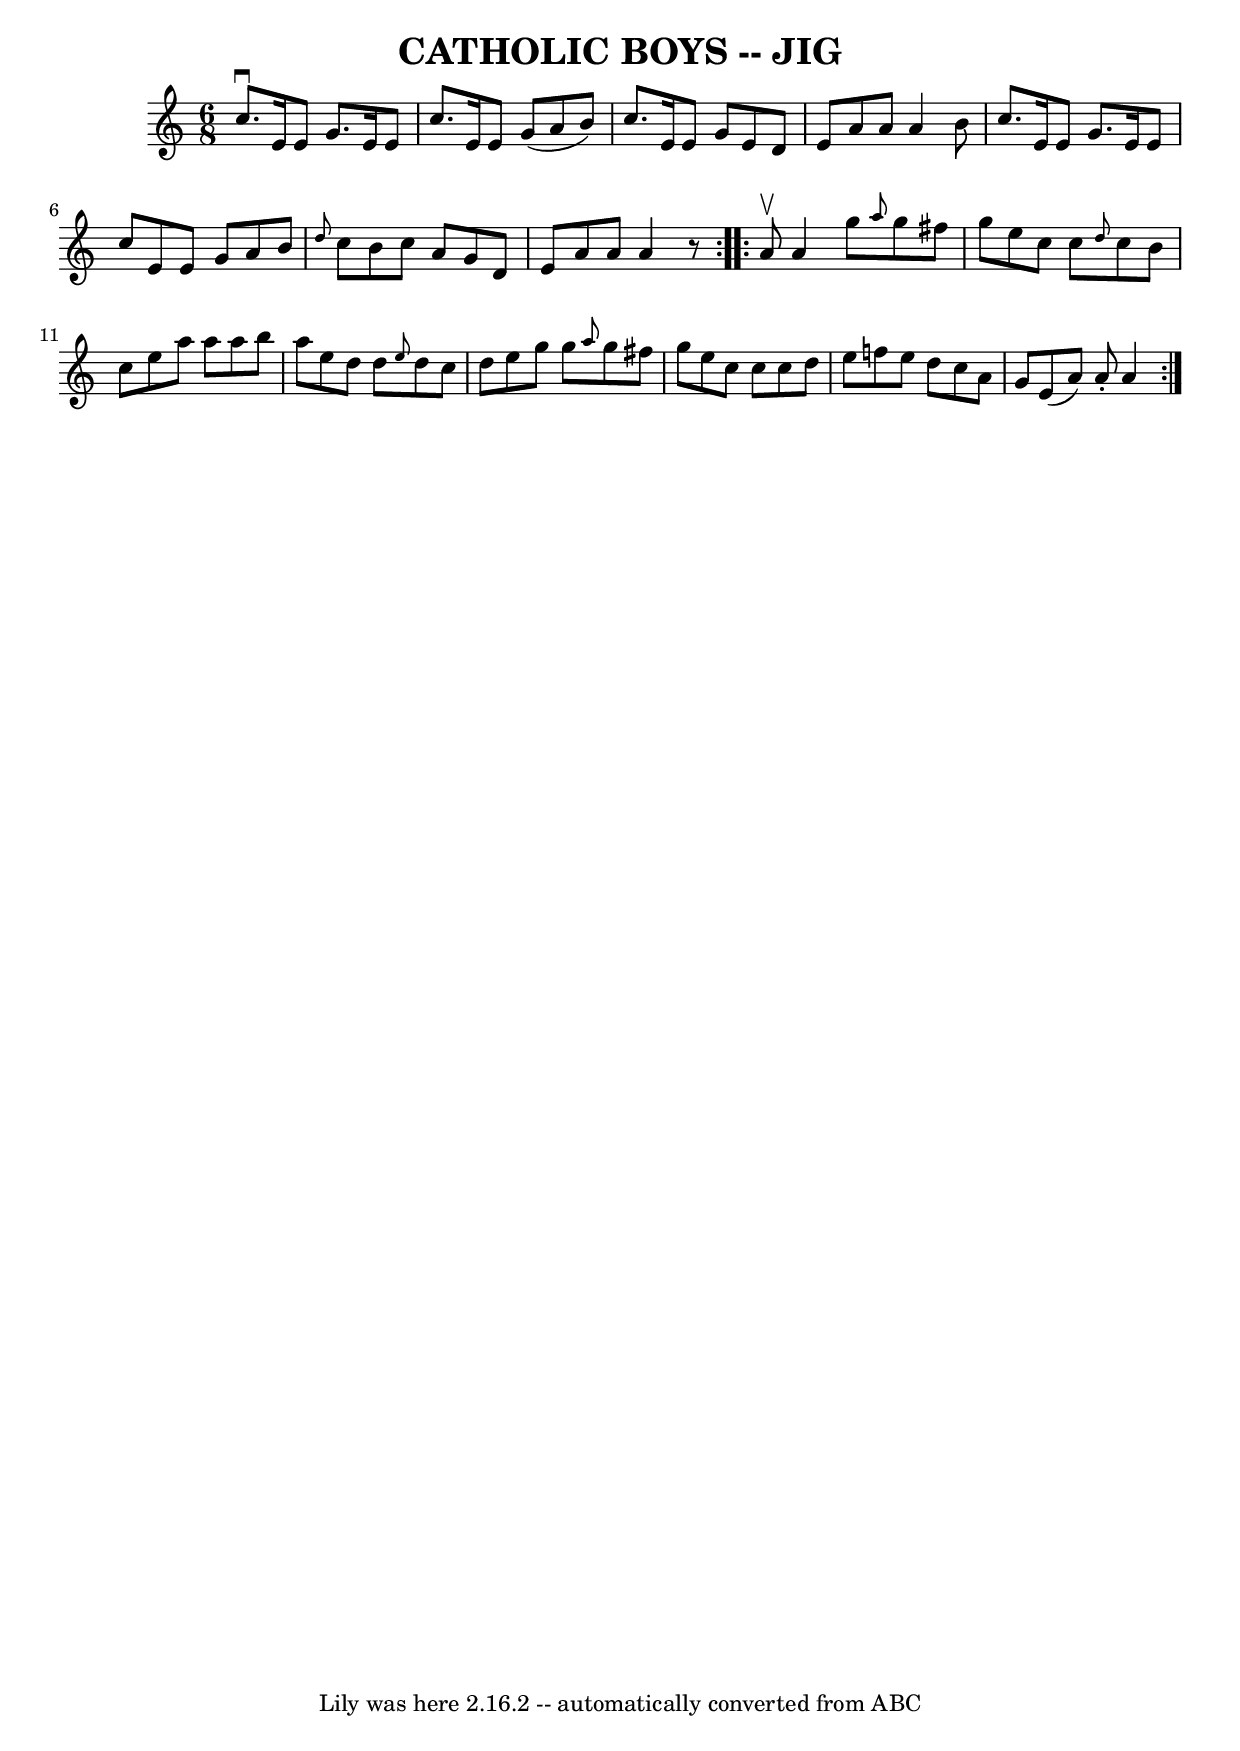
\version "2.16.2"
\include "Mammoth.ily"
\header {
	%% book = "Ryan's Mammoth Collection of Fiddle Tunes"
	crossRefNumber = "1"
	footnotes = ""
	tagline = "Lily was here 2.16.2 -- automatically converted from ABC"
	title = "CATHOLIC BOYS -- JIG"
}
voicedefault =  {


\repeat volta 2 {
\time 6/8 
\key c \major c''8.^\downbow e'16 e'8 g'8. e'16 e'8  
  |
 c''8. e'16 e'8 g'8 (a'8 b'8)   |
 c''8.  
 e'16 e'8 g'8 e'8 d'8    |
 e'8 a'8 a'8 a'4    
b'8        |
 c''8. e'16 e'8 g'8. e'16 e'8    |
   
c''8 e'8 e'8 g'8 a'8 b'8    |
 \grace { d''8  } c''8  
 b'8 c''8 a'8 g'8 d'8    |
 e'8 a'8 a'8 a'4    r8 
  }     \repeat volta 2 { a'8^\upbow       |
 a'4 g''8  \grace {  
 a''8  } g''8 fis''8 g''8    |
 e''8 c''8 c''8  
\grace { d''8  } c''8 b'8 c''8    |
 e''8 a''8 a''8    
a''8 b''8 a''8    |
 e''8 d''8 d''8  \grace { e''8  }   
d''8 c''8 d''8        |
 e''8 g''8 g''8  \grace { a''8  
} g''8 fis''8 g''8    |
 e''8 c''8 c''8 c''8 d''8   
 e''8    |
 f''!8 e''8 d''8 c''8 a'8 g'8    |
   
e'8 (a'8) a'8 -. a'4    }   
}

\score{
    <<

	\context Staff="default"
	{
	    \voicedefault 
	}

    >>
	\layout {
	}
	\midi {}
}
